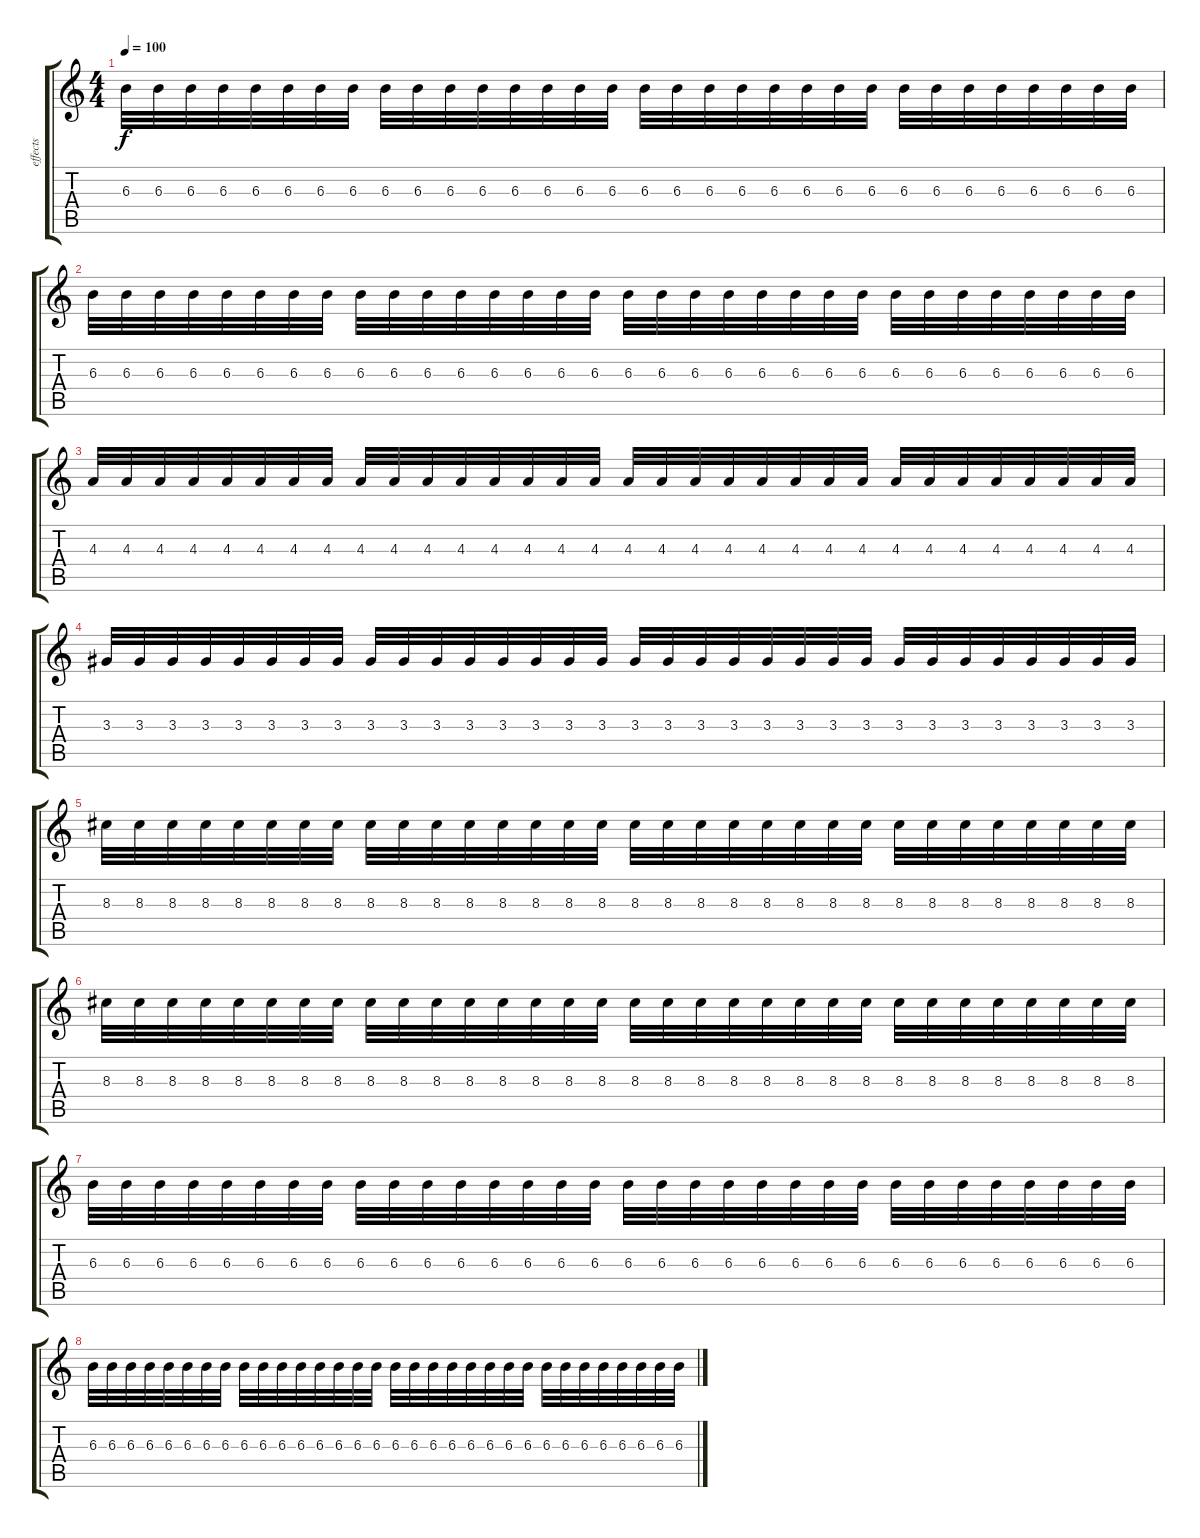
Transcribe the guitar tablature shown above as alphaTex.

\track ("effects" "effects") {instrument distortionguitar}
\staff {score tabs}
\tuning (D4 A3 F3 C3 G2 C2) {hide}
\ts (4 4)
\tempo 100
\clef g2
\ks c
6.3.32{dy f} 6.3.32 6.3.32 6.3.32 6.3.32 6.3.32 6.3.32 6.3.32 6.3.32 6.3.32 6.3.32 6.3.32 6.3.32 6.3.32 6.3.32 6.3.32 6.3.32 6.3.32 6.3.32 6.3.32 6.3.32 6.3.32 6.3.32 6.3.32 6.3.32 6.3.32 6.3.32 6.3.32 6.3.32 6.3.32 6.3.32 6.3.32 |
6.3.32 6.3.32 6.3.32 6.3.32 6.3.32 6.3.32 6.3.32 6.3.32 6.3.32 6.3.32 6.3.32 6.3.32 6.3.32 6.3.32 6.3.32 6.3.32 6.3.32 6.3.32 6.3.32 6.3.32 6.3.32 6.3.32 6.3.32 6.3.32 6.3.32 6.3.32 6.3.32 6.3.32 6.3.32 6.3.32 6.3.32 6.3.32 |
4.3.32 4.3.32 4.3.32 4.3.32 4.3.32 4.3.32 4.3.32 4.3.32 4.3.32 4.3.32 4.3.32 4.3.32 4.3.32 4.3.32 4.3.32 4.3.32 4.3.32 4.3.32 4.3.32 4.3.32 4.3.32 4.3.32 4.3.32 4.3.32 4.3.32 4.3.32 4.3.32 4.3.32 4.3.32 4.3.32 4.3.32 4.3.32 |
3.3.32 3.3.32 3.3.32 3.3.32 3.3.32 3.3.32 3.3.32 3.3.32 3.3.32 3.3.32 3.3.32 3.3.32 3.3.32 3.3.32 3.3.32 3.3.32 3.3.32 3.3.32 3.3.32 3.3.32 3.3.32 3.3.32 3.3.32 3.3.32 3.3.32 3.3.32 3.3.32 3.3.32 3.3.32 3.3.32 3.3.32 3.3.32 |
8.3.32 8.3.32 8.3.32 8.3.32 8.3.32 8.3.32 8.3.32 8.3.32 8.3.32 8.3.32 8.3.32 8.3.32 8.3.32 8.3.32 8.3.32 8.3.32 8.3.32 8.3.32 8.3.32 8.3.32 8.3.32 8.3.32 8.3.32 8.3.32 8.3.32 8.3.32 8.3.32 8.3.32 8.3.32 8.3.32 8.3.32 8.3.32 |
8.3.32 8.3.32 8.3.32 8.3.32 8.3.32 8.3.32 8.3.32 8.3.32 8.3.32 8.3.32 8.3.32 8.3.32 8.3.32 8.3.32 8.3.32 8.3.32 8.3.32 8.3.32 8.3.32 8.3.32 8.3.32 8.3.32 8.3.32 8.3.32 8.3.32 8.3.32 8.3.32 8.3.32 8.3.32 8.3.32 8.3.32 8.3.32 |
6.3.32 6.3.32 6.3.32 6.3.32 6.3.32 6.3.32 6.3.32 6.3.32 6.3.32 6.3.32 6.3.32 6.3.32 6.3.32 6.3.32 6.3.32 6.3.32 6.3.32 6.3.32 6.3.32 6.3.32 6.3.32 6.3.32 6.3.32 6.3.32 6.3.32 6.3.32 6.3.32 6.3.32 6.3.32 6.3.32 6.3.32 6.3.32 |
6.3.32 6.3.32 6.3.32 6.3.32 6.3.32 6.3.32 6.3.32 6.3.32 6.3.32 6.3.32 6.3.32 6.3.32 6.3.32 6.3.32 6.3.32 6.3.32 6.3.32 6.3.32 6.3.32 6.3.32 6.3.32 6.3.32 6.3.32 6.3.32 6.3.32 6.3.32 6.3.32 6.3.32 6.3.32 6.3.32 6.3.32 6.3.32
